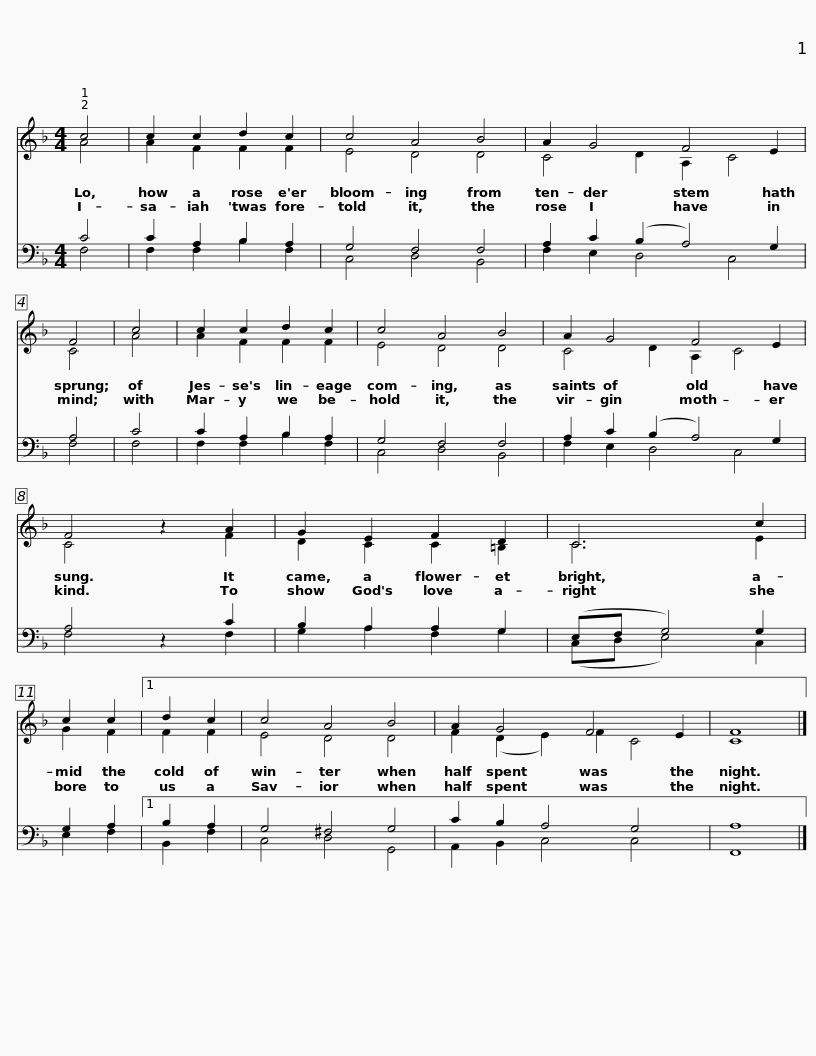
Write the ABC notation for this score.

X:1
%%score ( 1 2 ) ( 3 4 )
L:1/8
M:4/4
I:linebreak $
K:F
V:1 treble
V:2 treble
V:3 bass
V:4 bass
V:1
 c4 | c2 c2 d2 c2 | c4 A4 B4 | A2 G4 F4 E2 |$ F4 | %5
 c4 | c2 c2 d2 c2 | c4 A4 B4 | A2 G4 F4 E2 |$ F4 z2 A2 | %10
 G2 E2 F2 D2 | C6 c2 | c2 c2 |1$ d2 c2 | c4 A4 B4 | %15
 A2 G4 F4 E2 | F8 |] %17
V:2
 A4 | A2 F2 F2 F2 | E4 D4 D4 | C4 D2 A,2 C4 |$ C4 | %5
 A4 | A2 F2 F2 F2 | E4 D4 D4 | C4 D2 A,2 C4 |$ C4 x2 F2 | %10
 D2 C2 C2 =B,2 | C6 E2 | G2 F2 |1$ F2 F2 | E4 D4 D4 | %15
 F2 (D2 E2) F2 C4 | C8 |] %17
V:3
 C4 | C2 A,2 B,2 A,2 | G,4 F,4 F,4 | A,2 C2 (B,2 A,4) G,2 |$ A,4 | %5
 C4 | C2 A,2 B,2 A,2 | G,4 F,4 F,4 | A,2 C2 (B,2 A,4) G,2 |$ A,4 z2 C2 | %10
 B,2 A,2 A,2 G,2 | (E,F, G,4) G,2 | G,2 A,2 |1$ B,2 A,2 | G,4 ^F,4 G,4 | %15
 C2 B,2 A,4 G,4 | A,8 |] %17
V:4
 F,4 | F,2 F,2 B,2 F,2 | C,4 D,4 B,,4 | F,2 E,2 D,4 C,4 |$ F,4 | %5
 F,4 | F,2 F,2 B,2 F,2 | C,4 D,4 B,,4 | F,2 E,2 D,4 C,4 |$ F,4 x2 F,2 | %10
 G,2 A,2 F,2 G,2 | (C,D, E,4) C,2 | E,2 F,2 |1$ B,,2 F,2 | C,4 D,4 G,,4 | %15
 A,,2 B,,2 C,4 C,4 | F,,8 |] %17
